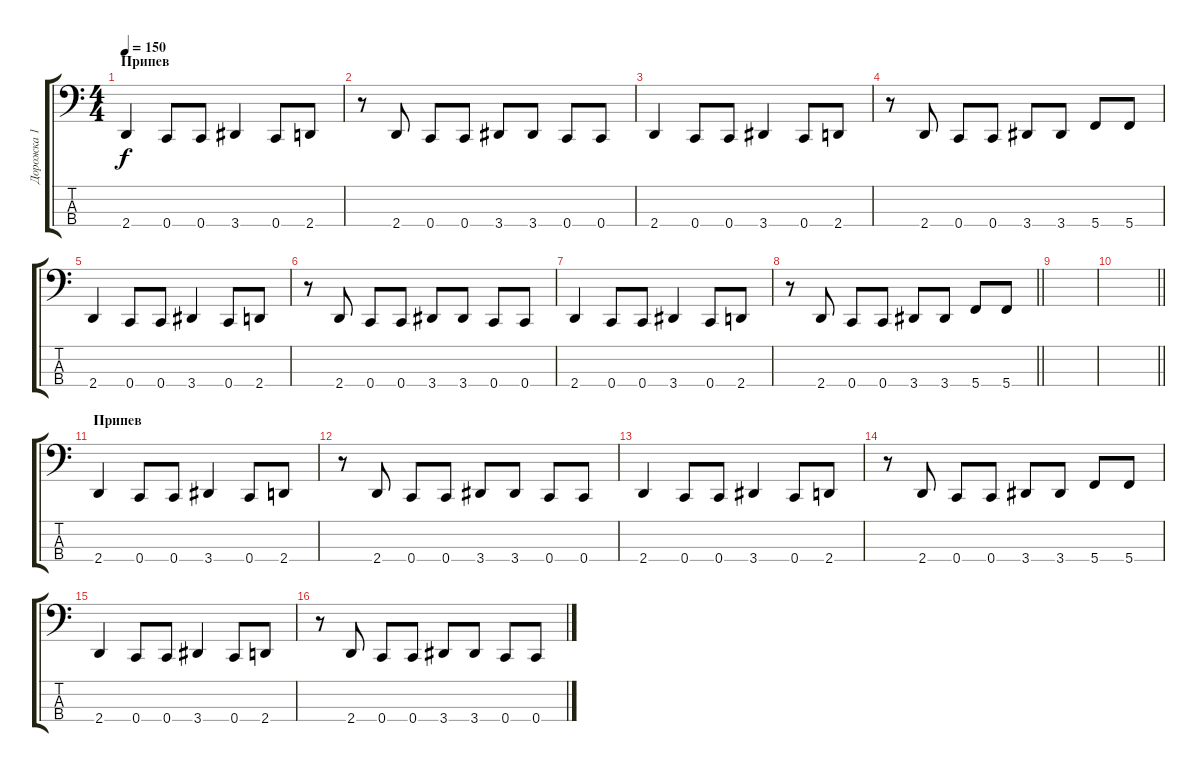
\track ("Дорожка 1" "Дорожка 1") {instrument electricbasspick}
\staff {score tabs}
\tuning (F2 C2 G1 C1) {hide}
\ts (4 4)
\section ("" "Припев")
\tempo 150
\clef f4
\ks c
2.4.4{dy f} 0.4.8 0.4.8 3.4.4 0.4.8 2.4.8 |
r.8 2.4.8 0.4.8 0.4.8 3.4.8 3.4.8 0.4.8 0.4.8 |
2.4.4 0.4.8 0.4.8 3.4.4 0.4.8 2.4.8 |
r.8 2.4.8 0.4.8 0.4.8 3.4.8 3.4.8 5.4.8 5.4.8 |
2.4.4 0.4.8 0.4.8 3.4.4 0.4.8 2.4.8 |
r.8 2.4.8 0.4.8 0.4.8 3.4.8 3.4.8 0.4.8 0.4.8 |
2.4.4 0.4.8 0.4.8 3.4.4 0.4.8 2.4.8 |
\barLineRight lightlight
r.8 2.4.8 0.4.8 0.4.8 3.4.8 3.4.8 5.4.8 5.4.8 |
|
\barLineRight lightlight
|
\section ("" "Припев")
2.4.4 0.4.8 0.4.8 3.4.4 0.4.8 2.4.8 |
r.8 2.4.8 0.4.8 0.4.8 3.4.8 3.4.8 0.4.8 0.4.8 |
2.4.4 0.4.8 0.4.8 3.4.4 0.4.8 2.4.8 |
r.8 2.4.8 0.4.8 0.4.8 3.4.8 3.4.8 5.4.8 5.4.8 |
2.4.4 0.4.8 0.4.8 3.4.4 0.4.8 2.4.8 |
r.8 2.4.8 0.4.8 0.4.8 3.4.8 3.4.8 0.4.8 0.4.8
